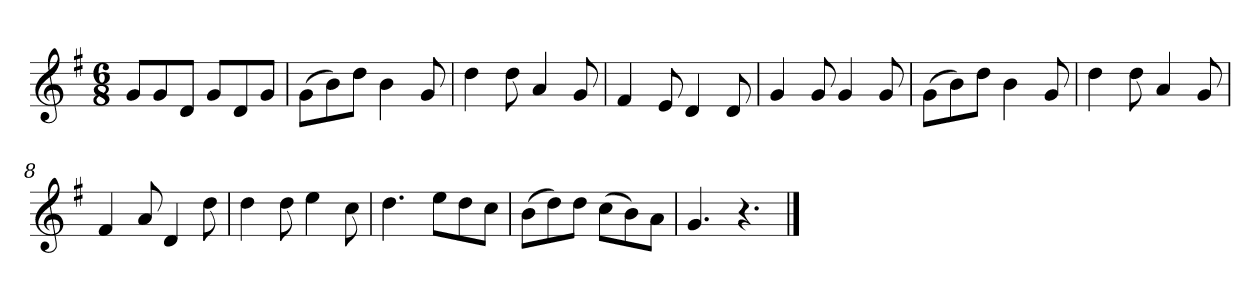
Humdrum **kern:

**kern
*part1
*staff1
*k[f#]
*M6/8
*MM126
=1
8gL
8g
8dJ
8gL
8d
8gJ
=2
(8gL
8b)
8ddJ
4b
8g
=3
4dd
8dd
4a
8g
=4
4f#
8e
4d
8d
=5
4g
8g
4g
8g
=6
(8gL
8b)
8ddJ
4b
8g
=7
4dd
8dd
4a
8g
=8
4f#
8a
4d
8dd
=9
4dd
8dd
4ee
8cc
=10
4.dd
8eeL
8dd
8ccJ
=11
(8bL
8dd)
8ddJ
(8ccL
8b)
8aJ
=12
4.g
4.r
==
*-
